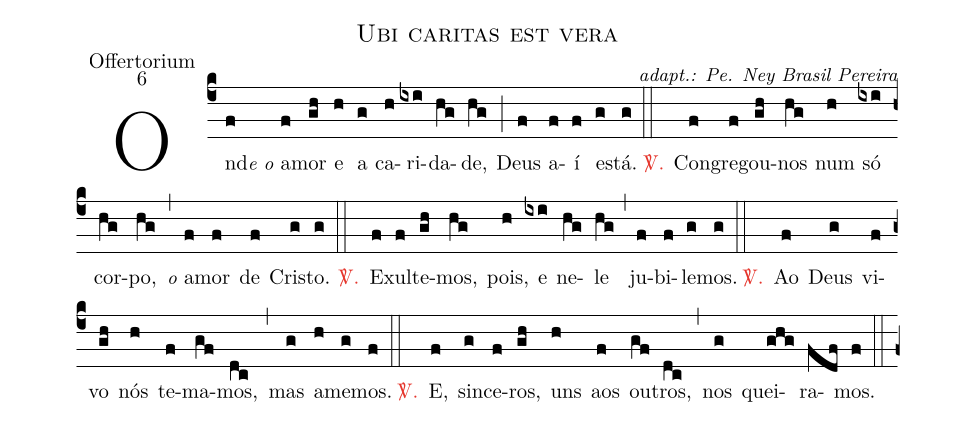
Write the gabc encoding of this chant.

name: Ubi caritas est vera;
office-part: Offertorium;
mode: 6;
commentary: adapt.: Pe. Ney Brasil Pereira;
%%
(c4)

On(f)d<e>e o</e> a(f)mor(gh) e(h) a(g) ca(h)ri(ixi)da(hg)de,(hg) (;) Deus(f) a(f)í(f) es(g)tá.(g)

(::)

<c><sp>V/</sp>.</c>() Con(f)gre(f)gou-(gh)nos(hg) num(h) só(ixi) cor(hg)po,(hg) (,) <e>o</e> a(f)mor(f) de(f) Cris(g)to.(g)

(::)

<c><sp>V/</sp>.</c>() E(f)xul(f)te(gh)mos,(hg) pois,(h) e(ixi) ne(hg)le(hg) (,) ju(f)bi(f)le(g)mos.(g)

(::)

<c><sp>V/</sp>.</c>() Ao(f) Deus(g) vi(f)vo(gh) nós(h) te(f)ma(gf)mos,(dc) (,) mas(g) a(h)me(g)mos.(f)

(::)

<c><sp>V/</sp>.</c>() E,(f) sin(g)ce(f)ros,(gh) uns(h) aos(f) ou(gf)tros,(dc) (,) nos(g) quei(ghg)ra(fdf)mos.(f)

(::)

(f+)
